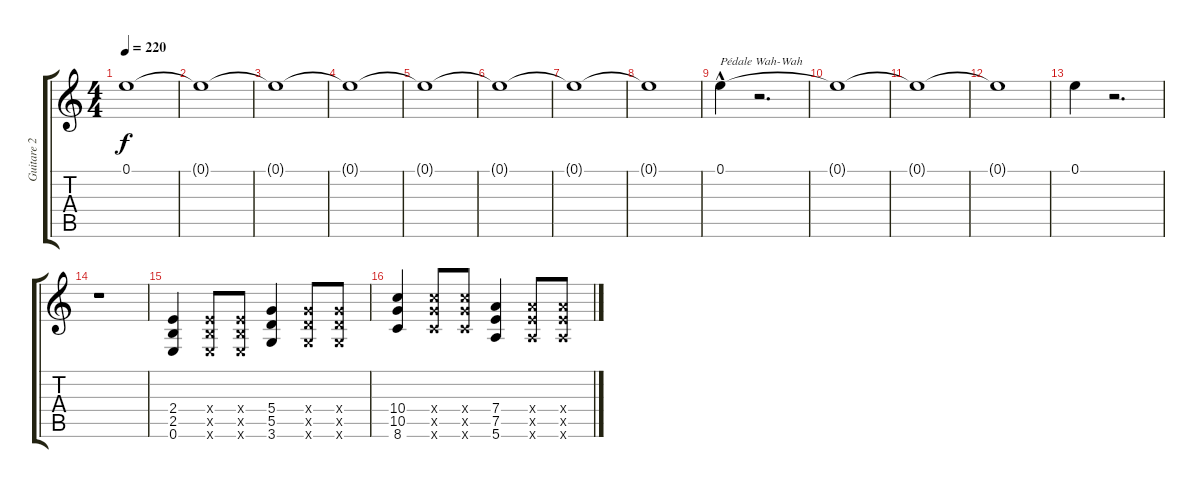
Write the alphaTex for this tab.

\track ("Guitare 2" "Guitare 2") {instrument overdrivenguitar}
\staff {score tabs}
\tuning (E4 B3 G3 D3 A2 E2) {hide}
\ts (4 4)
\tempo 220
\clef g2
\ks c
0.1{t}.1{dy f} |
0.1{t}.1 |
0.1{t}.1 |
0.1{t}.1 |
0.1{t}.1 |
0.1{t}.1 |
0.1{t}.1 |
0.1{t}.1 |
0.1{hac}.4{txt "Pédale Wah-Wah"} r.2{d} |
0.1{t}.1 |
0.1{t}.1 |
0.1{t}.1 |
0.1.4 r.2{d} |
r.1 |
(2.4 2.5 0.6).4 (2.4{x} 2.5{x} 0.6{x}).8 (2.4{x} 2.5{x} 0.6{x}).8 (5.4 5.5 3.6).4 (5.4{x} 5.5{x} 3.6{x}).8 (5.4{x} 5.5{x} 3.6{x}).8 |
(10.4 10.5 8.6).4 (10.4{x} 10.5{x} 8.6{x}).8 (10.4{x} 10.5{x} 8.6{x}).8 (7.4 7.5 5.6).4 (7.4{x} 7.5{x} 5.6{x}).8 (7.4{x} 7.5{x} 5.6{x}).8
